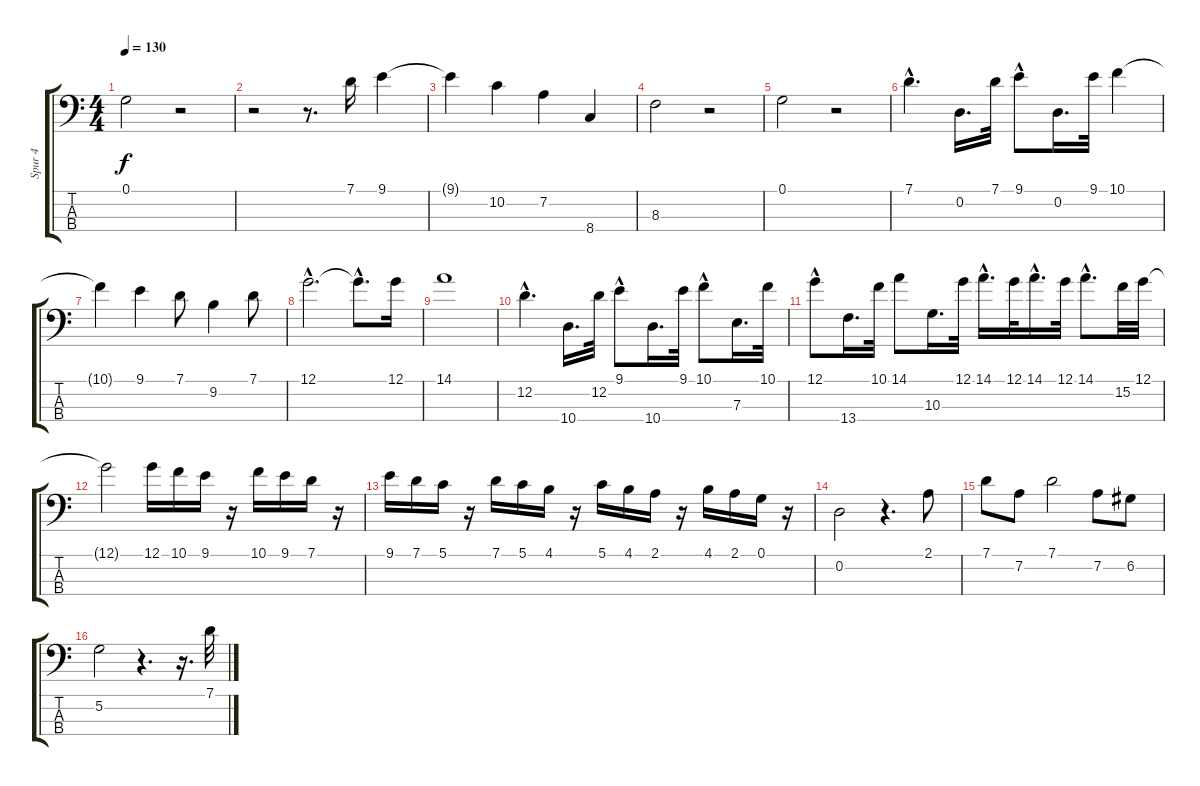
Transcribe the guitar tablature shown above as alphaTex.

\track ("Spur 4" "Spur 4") {instrument acousticbass}
\staff {score tabs}
\tuning (G2 D2 A1 E1) {hide}
\ts (4 4)
\tempo 130
\clef f4
\ks c
0.1.2{dy f} r.2 |
r.2 r.8{d} 7.1.16 9.1.4 |
9.1{t}.4 10.2.4 7.2.4 8.4.4 |
8.3.2 r.2 |
0.1.2 r.2 |
7.1{hac}.4{d} 0.2.16{d} 7.1.32 9.1{hac}.8 0.2.16{d} 9.1.32 10.1.4 |
10.1{t}.4 9.1.4 7.1.8 9.2.4 7.1.8 |
12.1{hac}.2{d} 12.1{hac t}.8{d} 12.1.16 |
14.1.1 |
12.2{hac}.4{d} 10.4.16{d} 12.2.32 9.1{hac}.8 10.4.16{d} 9.1.32 10.1{hac}.8 7.3.16{d} 10.1.32 |
12.1{hac}.8 13.4.16{d} 10.1.32 14.1.8 10.3.16{d} 12.1.32 14.1{hac}.16{d} 12.1.32 14.1{hac}.16{d} 12.1.32 14.1{hac}.8{d} 15.2.32 12.1.32 |
12.1{t}.2 12.1.16 10.1.16 9.1.16 r.16 10.1.16 9.1.16 7.1.16 r.16 |
9.1.16 7.1.16 5.1.16 r.16 7.1.16 5.1.16 4.1.16 r.16 5.1.16 4.1.16 2.1.16 r.16 4.1.16 2.1.16 0.1.16 r.16 |
0.2.2 r.4{d} 2.1.8 |
7.1.8 7.2.8 7.1.2 7.2.8 6.2.8 |
5.2.2 r.4{d} r.16{d} 7.1.32
